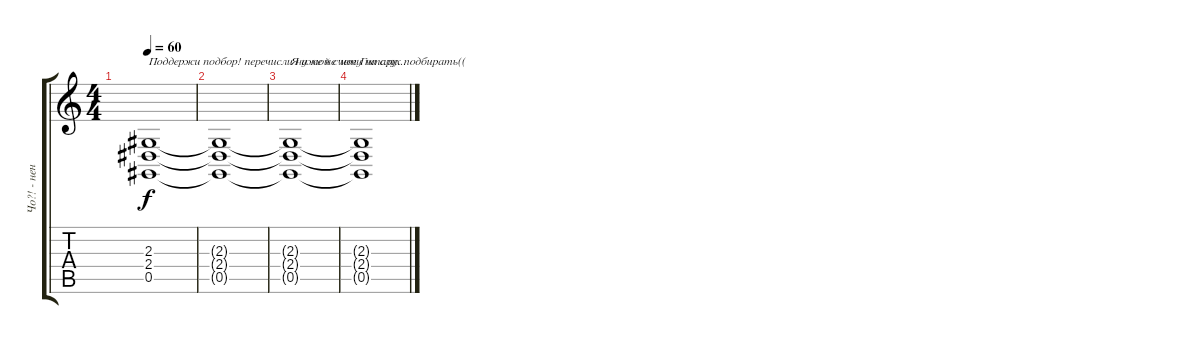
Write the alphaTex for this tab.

\track ("Чо?! - ненужный трек" "Чо?! - нен") {instrument stringensemble1}
\staff {score tabs}
\tuning (Eb4 Bb3 Gb3 Db3 Ab2 Eb2) {hide}
\ts (4 4)
\tempo 60
\clef g2
\ks c
(2.3{t} 2.4{t} 0.5{t}).1{txt "Поддержи подбор! перечисли на мой счет Гитару..." dy f} |
(2.3{t} 2.4{t} 0.5{t}).1 |
(2.3{t} 2.4{t} 0.5{t}).1{txt "Я уже не могу на слух подбирать(("} |
(2.3{t} 2.4{t} 0.5{t}).1
